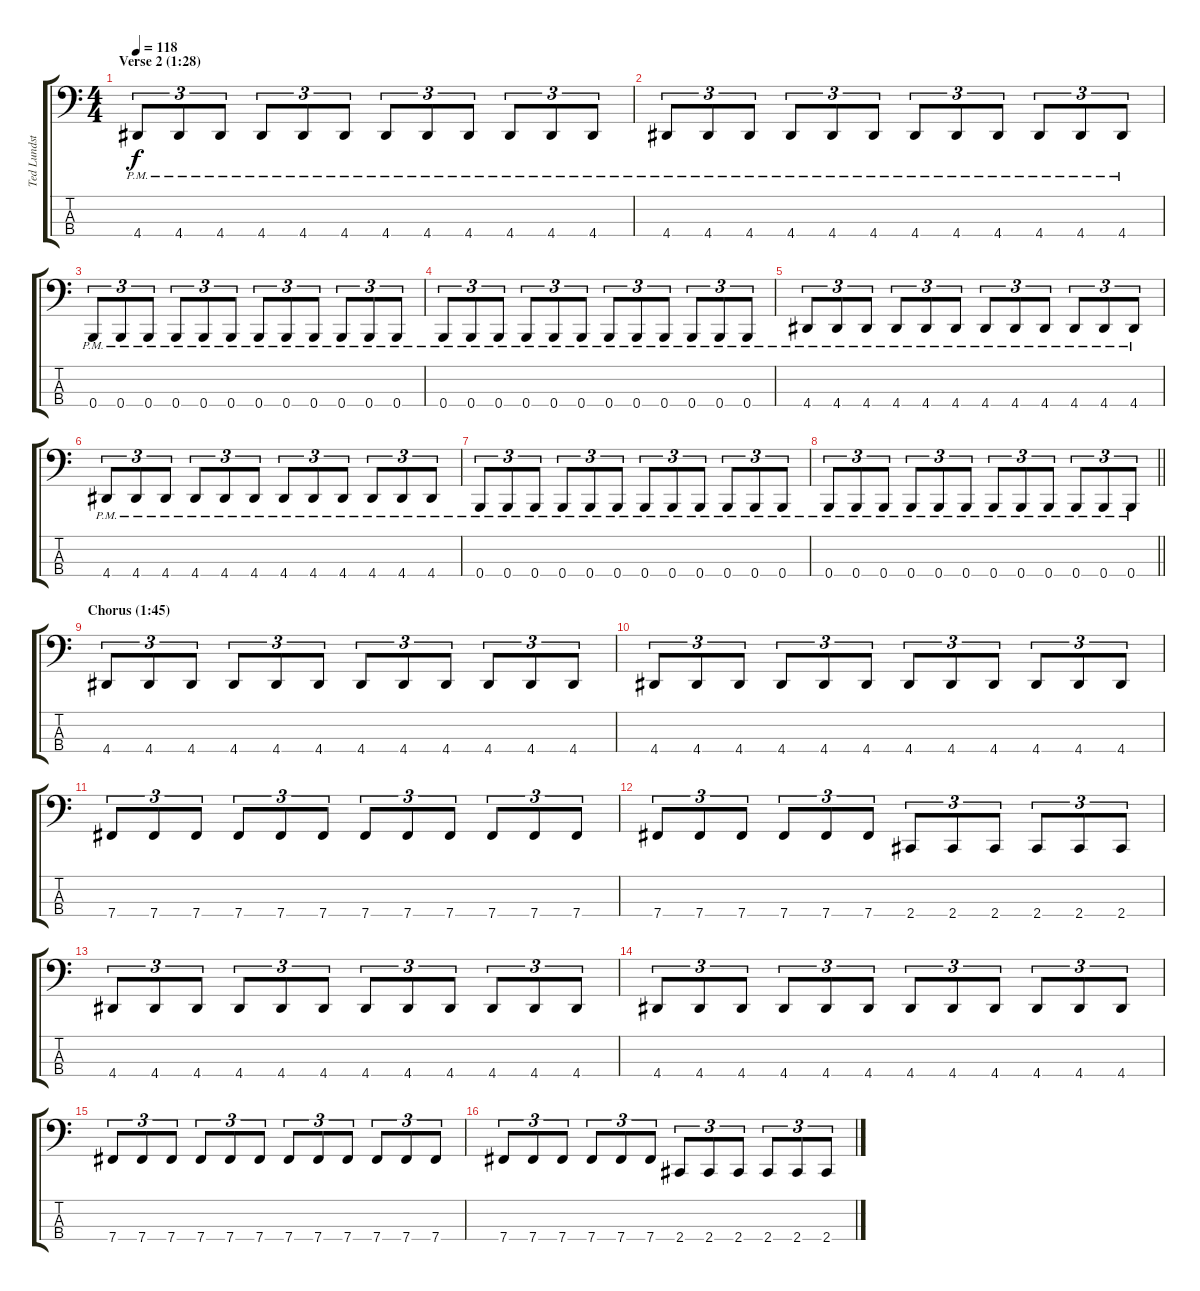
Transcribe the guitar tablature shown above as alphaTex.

\track ("Ted Lundström" "Ted Lundst") {instrument electricbasspick}
\staff {score tabs}
\tuning (D2 A1 E1 B0) {hide}
\ts (4 4)
\section ("" "Verse 2 (1:28)")
\tempo 118
\clef f4
\ks c
4.4{pm}.8{tu (3 2) dy f} 4.4{pm}.8{tu (3 2)} 4.4{pm}.8{tu (3 2)} 4.4{pm}.8{tu (3 2)} 4.4{pm}.8{tu (3 2)} 4.4{pm}.8{tu (3 2)} 4.4{pm}.8{tu (3 2)} 4.4{pm}.8{tu (3 2)} 4.4{pm}.8{tu (3 2)} 4.4{pm}.8{tu (3 2)} 4.4{pm}.8{tu (3 2)} 4.4{pm}.8{tu (3 2)} |
4.4{pm}.8{tu (3 2)} 4.4{pm}.8{tu (3 2)} 4.4{pm}.8{tu (3 2)} 4.4{pm}.8{tu (3 2)} 4.4{pm}.8{tu (3 2)} 4.4{pm}.8{tu (3 2)} 4.4{pm}.8{tu (3 2)} 4.4{pm}.8{tu (3 2)} 4.4{pm}.8{tu (3 2)} 4.4{pm}.8{tu (3 2)} 4.4{pm}.8{tu (3 2)} 4.4{pm}.8{tu (3 2)} |
0.4{pm}.8{tu (3 2)} 0.4{pm}.8{tu (3 2)} 0.4{pm}.8{tu (3 2)} 0.4{pm}.8{tu (3 2)} 0.4{pm}.8{tu (3 2)} 0.4{pm}.8{tu (3 2)} 0.4{pm}.8{tu (3 2)} 0.4{pm}.8{tu (3 2)} 0.4{pm}.8{tu (3 2)} 0.4{pm}.8{tu (3 2)} 0.4{pm}.8{tu (3 2)} 0.4{pm}.8{tu (3 2)} |
0.4{pm}.8{tu (3 2)} 0.4{pm}.8{tu (3 2)} 0.4{pm}.8{tu (3 2)} 0.4{pm}.8{tu (3 2)} 0.4{pm}.8{tu (3 2)} 0.4{pm}.8{tu (3 2)} 0.4{pm}.8{tu (3 2)} 0.4{pm}.8{tu (3 2)} 0.4{pm}.8{tu (3 2)} 0.4{pm}.8{tu (3 2)} 0.4{pm}.8{tu (3 2)} 0.4{pm}.8{tu (3 2)} |
4.4{pm}.8{tu (3 2)} 4.4{pm}.8{tu (3 2)} 4.4{pm}.8{tu (3 2)} 4.4{pm}.8{tu (3 2)} 4.4{pm}.8{tu (3 2)} 4.4{pm}.8{tu (3 2)} 4.4{pm}.8{tu (3 2)} 4.4{pm}.8{tu (3 2)} 4.4{pm}.8{tu (3 2)} 4.4{pm}.8{tu (3 2)} 4.4{pm}.8{tu (3 2)} 4.4{pm}.8{tu (3 2)} |
4.4{pm}.8{tu (3 2)} 4.4{pm}.8{tu (3 2)} 4.4{pm}.8{tu (3 2)} 4.4{pm}.8{tu (3 2)} 4.4{pm}.8{tu (3 2)} 4.4{pm}.8{tu (3 2)} 4.4{pm}.8{tu (3 2)} 4.4{pm}.8{tu (3 2)} 4.4{pm}.8{tu (3 2)} 4.4{pm}.8{tu (3 2)} 4.4{pm}.8{tu (3 2)} 4.4{pm}.8{tu (3 2)} |
0.4{pm}.8{tu (3 2)} 0.4{pm}.8{tu (3 2)} 0.4{pm}.8{tu (3 2)} 0.4{pm}.8{tu (3 2)} 0.4{pm}.8{tu (3 2)} 0.4{pm}.8{tu (3 2)} 0.4{pm}.8{tu (3 2)} 0.4{pm}.8{tu (3 2)} 0.4{pm}.8{tu (3 2)} 0.4{pm}.8{tu (3 2)} 0.4{pm}.8{tu (3 2)} 0.4{pm}.8{tu (3 2)} |
\barLineRight lightlight
0.4{pm}.8{tu (3 2)} 0.4{pm}.8{tu (3 2)} 0.4{pm}.8{tu (3 2)} 0.4{pm}.8{tu (3 2)} 0.4{pm}.8{tu (3 2)} 0.4{pm}.8{tu (3 2)} 0.4{pm}.8{tu (3 2)} 0.4{pm}.8{tu (3 2)} 0.4{pm}.8{tu (3 2)} 0.4{pm}.8{tu (3 2)} 0.4{pm}.8{tu (3 2)} 0.4{pm}.8{tu (3 2)} |
\section ("" "Chorus (1:45)")
4.4.8{tu (3 2)} 4.4.8{tu (3 2)} 4.4.8{tu (3 2)} 4.4.8{tu (3 2)} 4.4.8{tu (3 2)} 4.4.8{tu (3 2)} 4.4.8{tu (3 2)} 4.4.8{tu (3 2)} 4.4.8{tu (3 2)} 4.4.8{tu (3 2)} 4.4.8{tu (3 2)} 4.4.8{tu (3 2)} |
4.4.8{tu (3 2)} 4.4.8{tu (3 2)} 4.4.8{tu (3 2)} 4.4.8{tu (3 2)} 4.4.8{tu (3 2)} 4.4.8{tu (3 2)} 4.4.8{tu (3 2)} 4.4.8{tu (3 2)} 4.4.8{tu (3 2)} 4.4.8{tu (3 2)} 4.4.8{tu (3 2)} 4.4.8{tu (3 2)} |
7.4.8{tu (3 2)} 7.4.8{tu (3 2)} 7.4.8{tu (3 2)} 7.4.8{tu (3 2)} 7.4.8{tu (3 2)} 7.4.8{tu (3 2)} 7.4.8{tu (3 2)} 7.4.8{tu (3 2)} 7.4.8{tu (3 2)} 7.4.8{tu (3 2)} 7.4.8{tu (3 2)} 7.4.8{tu (3 2)} |
7.4.8{tu (3 2)} 7.4.8{tu (3 2)} 7.4.8{tu (3 2)} 7.4.8{tu (3 2)} 7.4.8{tu (3 2)} 7.4.8{tu (3 2)} 2.4.8{tu (3 2)} 2.4.8{tu (3 2)} 2.4.8{tu (3 2)} 2.4.8{tu (3 2)} 2.4.8{tu (3 2)} 2.4.8{tu (3 2)} |
4.4.8{tu (3 2)} 4.4.8{tu (3 2)} 4.4.8{tu (3 2)} 4.4.8{tu (3 2)} 4.4.8{tu (3 2)} 4.4.8{tu (3 2)} 4.4.8{tu (3 2)} 4.4.8{tu (3 2)} 4.4.8{tu (3 2)} 4.4.8{tu (3 2)} 4.4.8{tu (3 2)} 4.4.8{tu (3 2)} |
4.4.8{tu (3 2)} 4.4.8{tu (3 2)} 4.4.8{tu (3 2)} 4.4.8{tu (3 2)} 4.4.8{tu (3 2)} 4.4.8{tu (3 2)} 4.4.8{tu (3 2)} 4.4.8{tu (3 2)} 4.4.8{tu (3 2)} 4.4.8{tu (3 2)} 4.4.8{tu (3 2)} 4.4.8{tu (3 2)} |
7.4.8{tu (3 2)} 7.4.8{tu (3 2)} 7.4.8{tu (3 2)} 7.4.8{tu (3 2)} 7.4.8{tu (3 2)} 7.4.8{tu (3 2)} 7.4.8{tu (3 2)} 7.4.8{tu (3 2)} 7.4.8{tu (3 2)} 7.4.8{tu (3 2)} 7.4.8{tu (3 2)} 7.4.8{tu (3 2)} |
7.4.8{tu (3 2)} 7.4.8{tu (3 2)} 7.4.8{tu (3 2)} 7.4.8{tu (3 2)} 7.4.8{tu (3 2)} 7.4.8{tu (3 2)} 2.4.8{tu (3 2)} 2.4.8{tu (3 2)} 2.4.8{tu (3 2)} 2.4.8{tu (3 2)} 2.4.8{tu (3 2)} 2.4.8{tu (3 2)}
